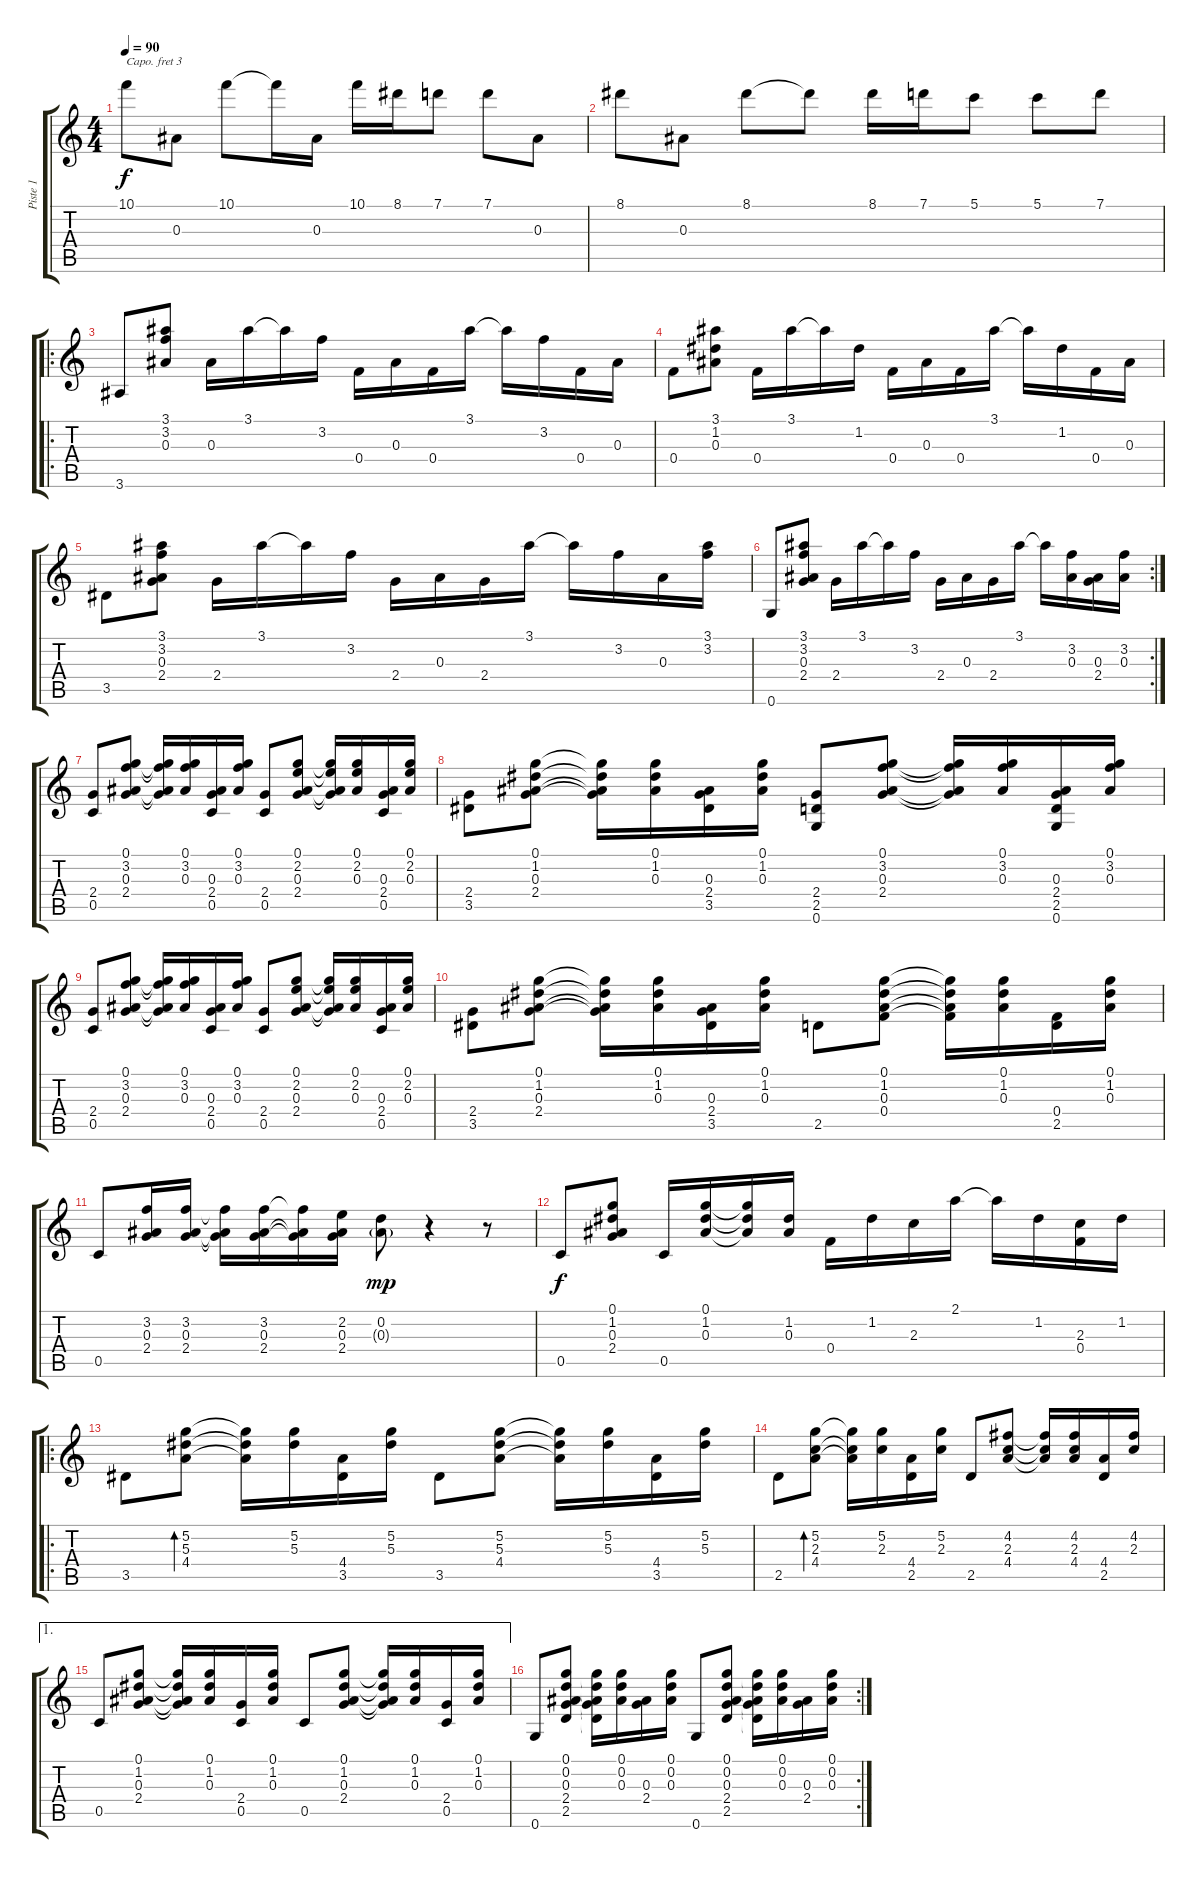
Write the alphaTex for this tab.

\track ("Piste 1" "Piste 1") {instrument acousticguitarsteel}
\staff {score tabs}
\capo 3
\tuning (E4 B3 G3 D3 A2 E2) {hide}
\ts (4 4)
\tempo 90
\clef g2
\ks c
10.1.8{dy f} 0.3.8 10.1.8 10.1{t}.16 0.3.16 10.1.16 8.1.16 7.1.8 7.1.8 0.3.8 |
8.1.8 0.3.8 8.1.8 8.1{t}.8 8.1.16 7.1.16 5.1.8 5.1.8 7.1.8 |
\ro
3.6.8 (3.1 3.2 0.3).8 0.3.16 3.1.16 3.1{t}.16 3.2.16 0.4.16 0.3.16 0.4.16 3.1.16 3.1{t}.16 3.2.16 0.4.16 0.3.16 |
0.4.8 (3.1 1.2 0.3).8 0.4.16 3.1.16 3.1{t}.16 1.2.16 0.4.16 0.3.16 0.4.16 3.1.16 3.1{t}.16 1.2.16 0.4.16 0.3.16 |
3.5.8 (3.1 3.2 0.3 2.4).8 2.4.16 3.1.16 3.1{t}.16 3.2.16 2.4.16 0.3.16 2.4.16 3.1.16 3.1{t}.16 3.2.16 0.3.16 (3.1 3.2).16 |
\rc 2
0.6.8 (3.1 3.2 0.3 2.4).8 2.4.16 3.1.16 3.1{t}.16 3.2.16 2.4.16 0.3.16 2.4.16 3.1.16 3.1{t}.16 (3.2 0.3).16 (0.3 2.4).16 (3.2 0.3).16 |
(2.4 0.5).8 (0.1 3.2 0.3 2.4).8 (0.1{t} 3.2{t} 0.3{t} 2.4{t}).16 (0.1 3.2 0.3).16 (0.3 2.4 0.5).16 (0.1 3.2 0.3).16 (2.4 0.5).8 (0.1 2.2 0.3 2.4).8 (0.1{t} 2.2{t} 0.3{t} 2.4{t}).16 (0.1 2.2 0.3).16 (0.3 2.4 0.5).16 (0.1 2.2 0.3).16 |
(2.4 3.5).8 (0.1 1.2 0.3 2.4).8 (0.1{t} 1.2{t} 0.3{t} 2.4{t}).16 (0.1 1.2 0.3).16 (0.3 2.4 3.5).16 (0.1 1.2 0.3).16 (2.4 2.5 0.6).8 (0.1 3.2 0.3 2.4).8 (0.1{t} 3.2{t} 0.3{t} 2.4{t}).16 (0.1 3.2 0.3).16 (0.3 2.4 2.5 0.6).16 (0.1 3.2 0.3).16 |
(2.4 0.5).8 (0.1 3.2 0.3 2.4).8 (0.1{t} 3.2{t} 0.3{t} 2.4{t}).16 (0.1 3.2 0.3).16 (0.3 2.4 0.5).16 (0.1 3.2 0.3).16 (2.4 0.5).8 (0.1 2.2 0.3 2.4).8 (0.1{t} 2.2{t} 0.3{t} 2.4{t}).16 (0.1 2.2 0.3).16 (0.3 2.4 0.5).16 (0.1 2.2 0.3).16 |
(2.4 3.5).8 (0.1 1.2 0.3 2.4).8 (0.1{t} 1.2{t} 0.3{t} 2.4{t}).16 (0.1 1.2 0.3).16 (0.3 2.4 3.5).16 (0.1 1.2 0.3).16 2.5.8 (0.1 1.2 0.3 0.4).8 (0.1{t} 1.2{t} 0.3{t} 0.4{t}).16 (0.1 1.2 0.3).16 (0.4 2.5).16 (0.1 1.2 0.3).16 |
0.5.8 (3.2 0.3 2.4).16 (3.2 0.3 2.4).16 (3.2{t} 0.3{t} 2.4{t}).16 (3.2 0.3 2.4).16 (3.2{t} 0.3{t} 2.4{t}).16 (2.2 0.3 2.4).16 (0.2 0.3{g}).8{dy mp} r.4 r.8 |
0.5.8{dy f} (0.1 1.2 0.3 2.4).8 0.5.16 (0.1 1.2 0.3).16 (0.1{t} 1.2{t} 0.3{t}).16 (1.2 0.3).16 0.4.16 1.2.16 2.3.16 2.1.16 2.1{t}.16 1.2.16 (2.3 0.4).16 1.2.16 |
\ro
3.5.8 (5.2 5.3 4.4).8{bd 240} (5.2{t} 5.3{t} 4.4{t}).16 (5.2 5.3).16 (4.4 3.5).16 (5.2 5.3).16 3.5.8 (5.2 5.3 4.4).8 (5.2{t} 5.3{t} 4.4{t}).16 (5.2 5.3).16 (4.4 3.5).16 (5.2 5.3).16 |
2.5.8 (5.2 2.3 4.4).8{bd 240} (5.2{t} 2.3{t} 4.4{t}).16 (5.2 2.3).16 (4.4 2.5).16 (5.2 2.3).16 2.5.8 (4.2 2.3 4.4).8 (4.2{t} 2.3{t} 4.4{t}).16 (4.2 2.3 4.4).16 (4.4 2.5).16 (4.2 2.3).16 |
\ae 1
0.5.8 (0.1 1.2 0.3 2.4).8 (0.1{t} 1.2{t} 0.3{t} 2.4{t}).16 (0.1 1.2 0.3).16 (2.4 0.5).16 (0.1 1.2 0.3).16 0.5.8 (0.1 1.2 0.3 2.4).8 (0.1{t} 1.2{t} 0.3{t} 2.4{t}).16 (0.1 1.2 0.3).16 (2.4 0.5).16 (0.1 1.2 0.3).16 |
\rc 2
0.6.8 (0.1 0.2 0.3 2.4 2.5).8 (0.1{t} 0.2{t} 0.3{t} 2.4{t} 2.5{t}).16 (0.1 0.2 0.3).16 (0.3 2.4).16 (0.1 0.2 0.3).16 0.6.8 (0.1 0.2 0.3 2.4 2.5).8 (0.1{t} 0.2{t} 0.3{t} 2.4{t} 2.5{t}).16 (0.1 0.2 0.3).16 (0.3 2.4).16 (0.1 0.2 0.3).16
